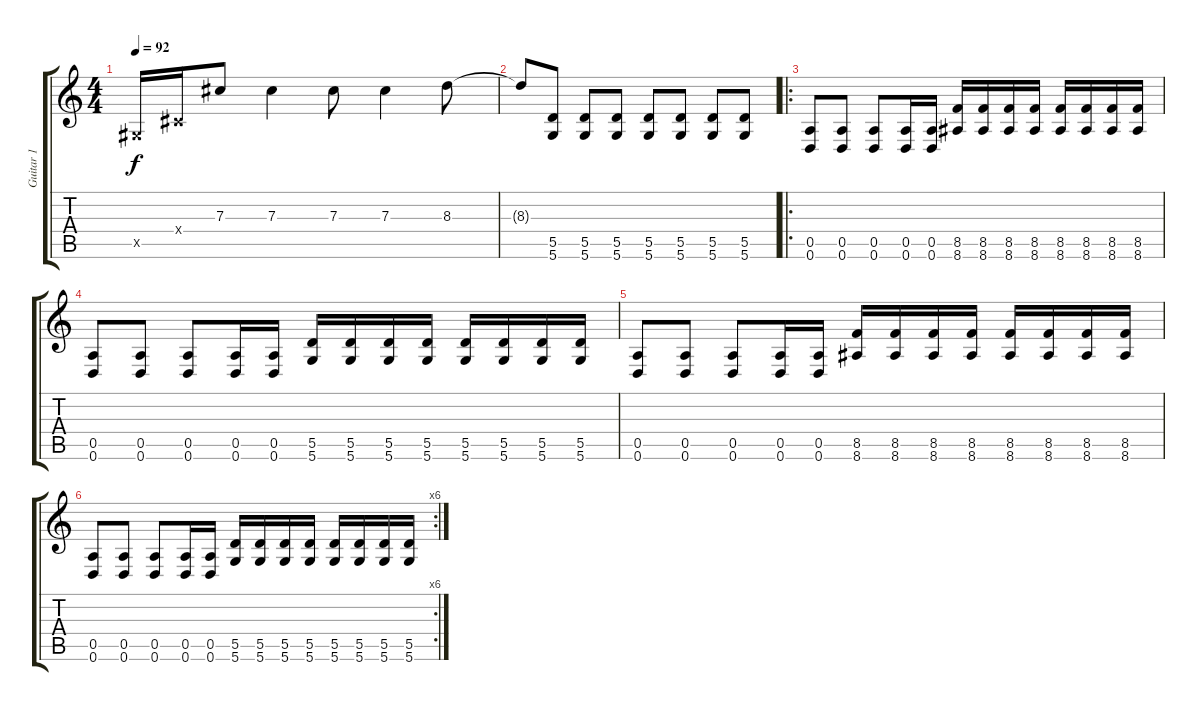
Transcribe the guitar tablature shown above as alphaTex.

\track ("Guitar 1" "Guitar 1") {instrument distortionguitar}
\staff {score tabs}
\tuning (D4 A3 Gb3 D3 A2 D2) {hide}
\ts (4 4)
\tempo 92
\clef g2
\ks c
-1.5{x}.16{dy f} -1.4{x}.16 7.3.8 7.3.4 7.3.8 7.3.4 8.3.8 |
8.3{t}.8 (5.5 5.6).8 (5.5 5.6).8 (5.5 5.6).8 (5.5 5.6).8 (5.5 5.6).8 (5.5 5.6).8 (5.5 5.6).8 |
\ro
(0.5 0.6).8 (0.5 0.6).8 (0.5 0.6).8 (0.5 0.6).16 (0.5 0.6).16 (8.5 8.6).16 (8.5 8.6).16 (8.5 8.6).16 (8.5 8.6).16 (8.5 8.6).16 (8.5 8.6).16 (8.5 8.6).16 (8.5 8.6).16 |
(0.5 0.6).8 (0.5 0.6).8 (0.5 0.6).8 (0.5 0.6).16 (0.5 0.6).16 (5.5 5.6).16 (5.5 5.6).16 (5.5 5.6).16 (5.5 5.6).16 (5.5 5.6).16 (5.5 5.6).16 (5.5 5.6).16 (5.5 5.6).16 |
(0.5 0.6).8 (0.5 0.6).8 (0.5 0.6).8 (0.5 0.6).16 (0.5 0.6).16 (8.5 8.6).16 (8.5 8.6).16 (8.5 8.6).16 (8.5 8.6).16 (8.5 8.6).16 (8.5 8.6).16 (8.5 8.6).16 (8.5 8.6).16 |
\rc 6
(0.5 0.6).8 (0.5 0.6).8 (0.5 0.6).8 (0.5 0.6).16 (0.5 0.6).16 (5.5 5.6).16 (5.5 5.6).16 (5.5 5.6).16 (5.5 5.6).16 (5.5 5.6).16 (5.5 5.6).16 (5.5 5.6).16 (5.5 5.6).16
